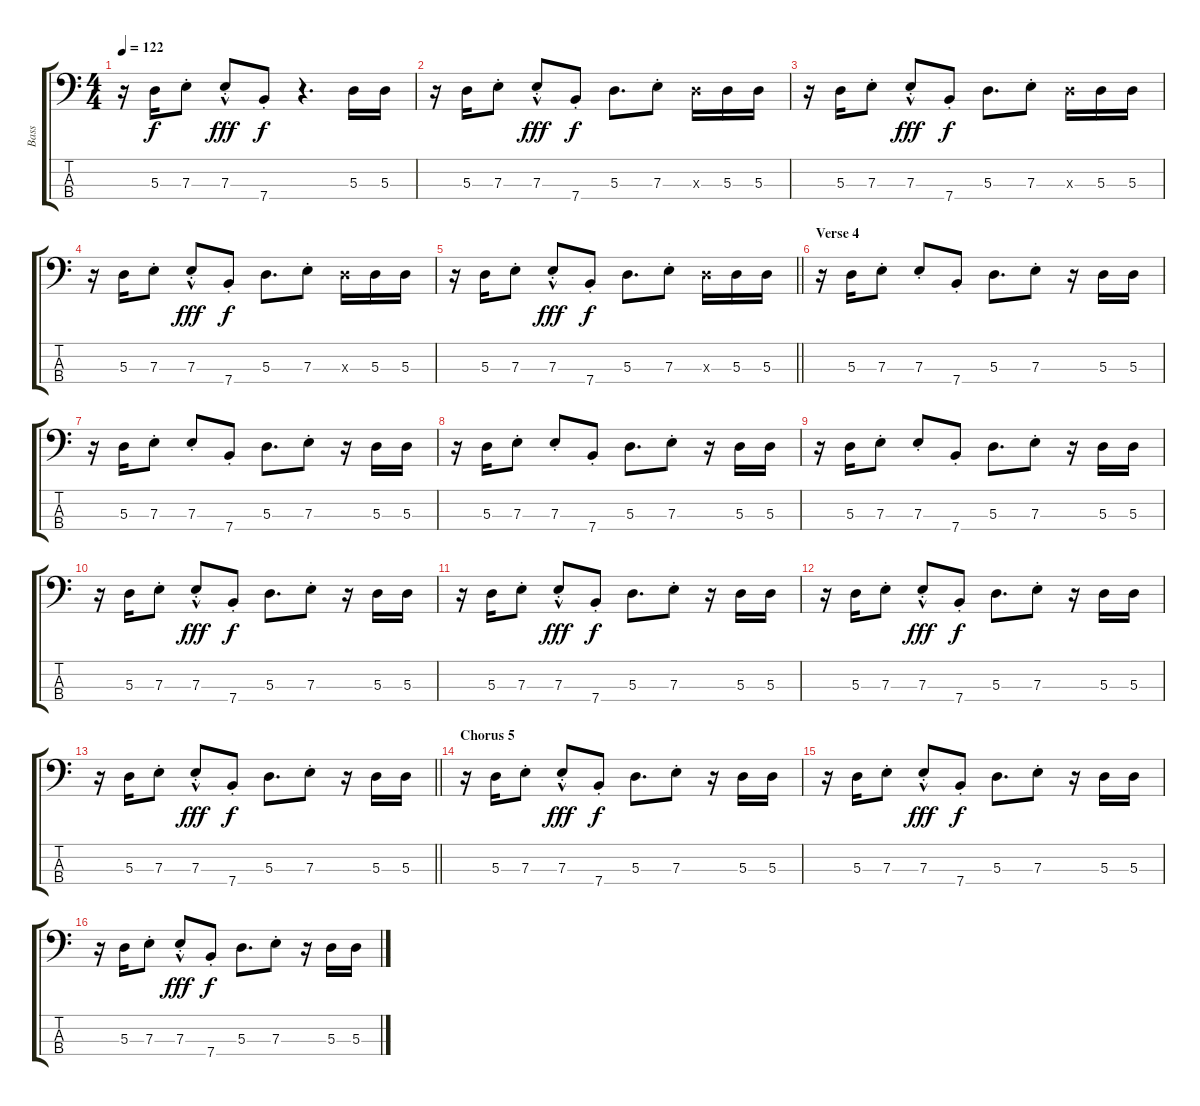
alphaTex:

\track ("Bass" "Bass") {instrument slapbass1}
\staff {score tabs}
\tuning (G2 D2 A1 E1) {hide}
\ts (4 4)
\tempo 122
\clef f4
\ks c
r.16{dy f} 5.3.16 7.3{st}.8 7.3{hac st}.8{dy fff} 7.4{st}.8{dy f} r.4{d} 5.3.16 5.3.16 |
r.16 5.3.16 7.3{st}.8 7.3{hac st}.8{dy fff} 7.4{st}.8{dy f} 5.3.8{d} 7.3{st}.8 5.3{x}.16 5.3.16 5.3.16 |
r.16 5.3.16 7.3{st}.8 7.3{hac st}.8{dy fff} 7.4{st}.8{dy f} 5.3.8{d} 7.3{st}.8 5.3{x}.16 5.3.16 5.3.16 |
r.16 5.3.16 7.3{st}.8 7.3{hac st}.8{dy fff} 7.4{st}.8{dy f} 5.3.8{d} 7.3{st}.8 5.3{x}.16 5.3.16 5.3.16 |
\barLineRight lightlight
r.16 5.3.16 7.3{st}.8 7.3{hac st}.8{dy fff} 7.4{st}.8{dy f} 5.3.8{d} 7.3{st}.8 5.3{x}.16 5.3.16 5.3.16 |
\section ("" "Verse 4")
r.16 5.3.16 7.3{st}.8 7.3{st}.8 7.4{st}.8 5.3.8{d} 7.3{st}.8 r.16 5.3.16 5.3.16 |
r.16 5.3.16 7.3{st}.8 7.3{st}.8 7.4{st}.8 5.3.8{d} 7.3{st}.8 r.16 5.3.16 5.3.16 |
r.16 5.3.16 7.3{st}.8 7.3{st}.8 7.4{st}.8 5.3.8{d} 7.3{st}.8 r.16 5.3.16 5.3.16 |
r.16 5.3.16 7.3{st}.8 7.3{st}.8 7.4{st}.8 5.3.8{d} 7.3{st}.8 r.16 5.3.16 5.3.16 |
r.16 5.3.16 7.3{st}.8 7.3{hac st}.8{dy fff} 7.4{st}.8{dy f} 5.3.8{d} 7.3{st}.8 r.16 5.3.16 5.3.16 |
r.16 5.3.16 7.3{st}.8 7.3{hac st}.8{dy fff} 7.4{st}.8{dy f} 5.3.8{d} 7.3{st}.8 r.16 5.3.16 5.3.16 |
r.16 5.3.16 7.3{st}.8 7.3{hac st}.8{dy fff} 7.4{st}.8{dy f} 5.3.8{d} 7.3{st}.8 r.16 5.3.16 5.3.16 |
\barLineRight lightlight
r.16 5.3.16 7.3{st}.8 7.3{hac st}.8{dy fff} 7.4{st}.8{dy f} 5.3.8{d} 7.3{st}.8 r.16 5.3.16 5.3.16 |
\section ("" "Chorus 5")
r.16 5.3.16 7.3{st}.8 7.3{hac st}.8{dy fff} 7.4{st}.8{dy f} 5.3.8{d} 7.3{st}.8 r.16 5.3.16 5.3.16 |
r.16 5.3.16 7.3{st}.8 7.3{hac st}.8{dy fff} 7.4{st}.8{dy f} 5.3.8{d} 7.3{st}.8 r.16 5.3.16 5.3.16 |
r.16 5.3.16 7.3{st}.8 7.3{hac st}.8{dy fff} 7.4{st}.8{dy f} 5.3.8{d} 7.3{st}.8 r.16 5.3.16 5.3.16
